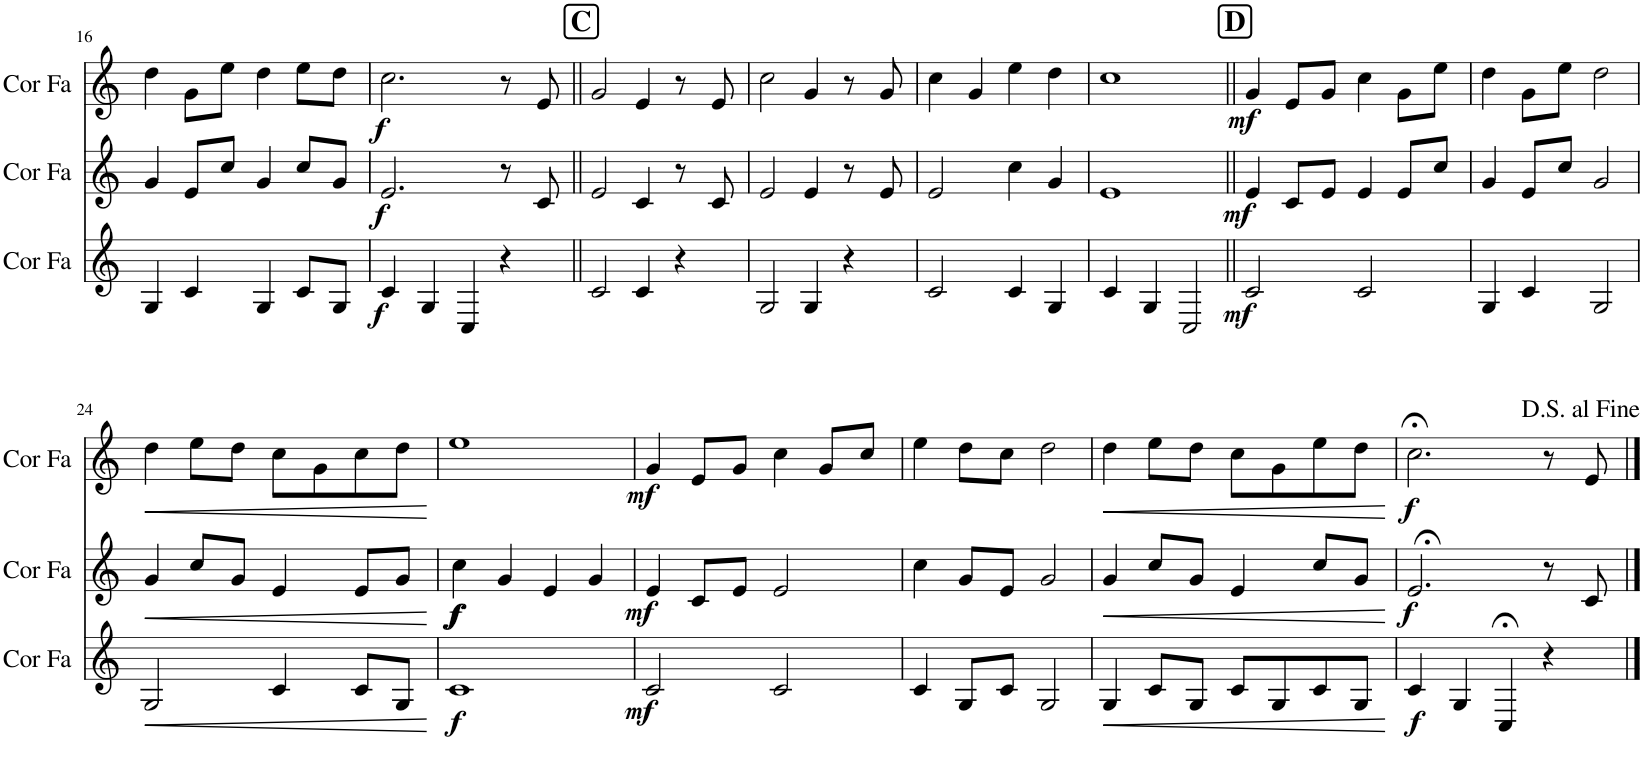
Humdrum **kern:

**kern	**dynam	**kern	**dynam	**kern	**dynam
*part3	*part3	*part2	*part2	*part1	*part1
*staff3	*staff3	*staff2	*staff2	*staff1	*staff1
*I"Cor en Fa	*	*I"Cor en Fa	*	*I"Cor en Fa	*
*I'Cor Fa	*	*I'Cor Fa	*	*I'Cor Fa	*
!!LO:PB:g=z
*clefG2	*	*clefG2	*	*clefG2	*
*Trd4c7	*	*Trd4c7	*	*Trd4c7	*
*k[]	*	*k[]	*	*k[]	*
*M4/4	*	*M4/4	*	*M4/4	*
=16	=16	=16	=16	=16	=16
4G/	.	4g/	.	4dd\	.
4c/	.	8e/L	.	8g\L	.
.	.	8cc/J	.	8ee\J	.
4G/	.	4g/	.	4dd\	.
8c/L	.	8cc/L	.	8ee\L	.
8G/J	.	8g/J	.	8dd\J	.
=17	=17	=17	=17	=17	=17
!	!LO:DY:b	!	!LO:DY:b	!	!LO:DY:b
4c/	f	2.e/	f	2.cc\	f
4G/	.	.	.	.	.
4C/	.	.	.	.	.
4r	.	8r	.	8r	.
.	.	8c/	.	8e/	.
!!LO:REH:place=s1:a:B:cj:fs=14:t=C
=18||	=18||	=18||	=18||	=18||	=18||
2c/	.	2e/	.	2g/	.
4c/	.	4c/	.	4e/	.
4r	.	8r	.	8r	.
.	.	8c/	.	8e/	.
=19	=19	=19	=19	=19	=19
2G/	.	2e/	.	2cc\	.
4G/	.	4e/	.	4g/	.
4r	.	8r	.	8r	.
.	.	8e/	.	8g/	.
=20	=20	=20	=20	=20	=20
2c/	.	2e/	.	4cc\	.
.	.	.	.	4g/	.
4c/	.	4cc\	.	4ee\	.
4G/	.	4g/	.	4dd\	.
=21	=21	=21	=21	=21	=21
4c/	.	1e	.	1cc	.
4G/	.	.	.	.	.
2C/	.	.	.	.	.
!!LO:REH:place=s1:a:B:cj:fs=14:t=D
=22||	=22||	=22||	=22||	=22||	=22||
!	!LO:DY:b	!	!LO:DY:b	!	!LO:DY:b
2c/	mf	4e/	mf	4g/	mf
.	.	8c/L	.	8e/L	.
.	.	8e/J	.	8g/J	.
2c/	.	4e/	.	4cc\	.
.	.	8e/L	.	8g\L	.
.	.	8cc/J	.	8ee\J	.
=23	=23	=23	=23	=23	=23
4G/	.	4g/	.	4dd\	.
4c/	.	8e/L	.	8g\L	.
.	.	8cc/J	.	8ee\J	.
2G/	.	2g/	.	2dd\	.
!!LO:LB:g=z
=24	=24	=24	=24	=24	=24
!	!LO:HP:b	!	!LO:HP:b	!	!LO:HP:b
2G/	<	4g/	<	4dd\	<
.	.	8cc/L	.	8ee\L	.
.	.	8g/J	.	8dd\J	.
4c/	.	4e/	.	8cc\L	.
.	.	.	.	8g\	.
8c/L	.	8e/L	.	8cc\	.
8G/J	.	8g/J	.	8dd\J	.
.	[	.	[	.	[
=25	=25	=25	=25	=25	=25
!	!LO:DY:b	!	!LO:DY:b	!	!
!	!	!	!LO:DY:n=1:b	!	!
1c	f	4cc\	f f	1ee	.
.	.	4g/	.	.	.
.	.	4e/	.	.	.
.	.	4g/	.	.	.
=26	=26	=26	=26	=26	=26
!	!LO:DY:b	!	!LO:DY:b	!	!LO:DY:b
2c/	mf	4e/	mf	4g/	mf
.	.	8c/L	.	8e/L	.
.	.	8e/J	.	8g/J	.
2c/	.	2e/	.	4cc\	.
.	.	.	.	8g/L	.
.	.	.	.	8cc/J	.
=27	=27	=27	=27	=27	=27
4c/	.	4cc\	.	4ee\	.
8G/L	.	8g/L	.	8dd\L	.
8c/J	.	8e/J	.	8cc\J	.
2G/	.	2g/	.	2dd\	.
=28	=28	=28	=28	=28	=28
!	!LO:HP:b	!	!LO:HP:b	!	!LO:HP:b
4G/	<	4g/	<	4dd\	<
8c/L	.	8cc/L	.	8ee\L	.
8G/J	.	8g/J	.	8dd\J	.
8c/L	.	4e/	.	8cc\L	.
8G/	.	.	.	8g\	.
8c/	.	8cc/L	.	8ee\	.
8G/J	.	8g/J	.	8dd\J	.
.	[	.	[	.	[
=29	=29	=29	=29	=29	=29
!	!LO:DY:b	!	!LO:DY:b	!	!LO:DY:b
4c/	f	2.e;</	f	2.cc;<\	f
4G/	.	.	.	.	.
4C;</	.	.	.	.	.
4r	.	8r	.	8r	.
.	.	8c/	.	8e/	.
==	==	==	==	==	==
*-	*-	*-	*-	*-	*-
